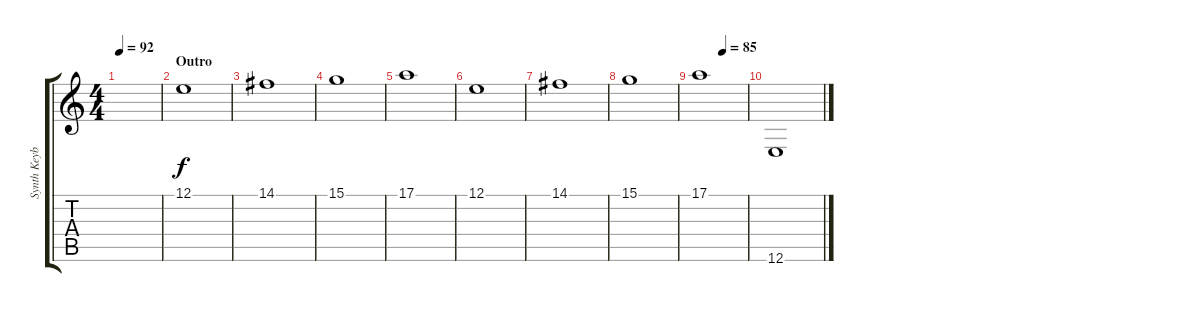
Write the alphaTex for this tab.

\track ("Synth Keyboard" "Synth Keyb") {instrument fx6goblins}
\staff {score tabs}
\tuning (E4 B3 G3 D3 A2 E2) {hide}
\ts (4 4)
\tempo 92
\clef g2
\ks c
|
\section ("" "Outro")
12.1.1 |
14.1.1 |
15.1.1 |
17.1.1 |
12.1.1 |
14.1.1 |
15.1.1 |
\tempo (85 0.5)
17.1.1 |
12.6.1
